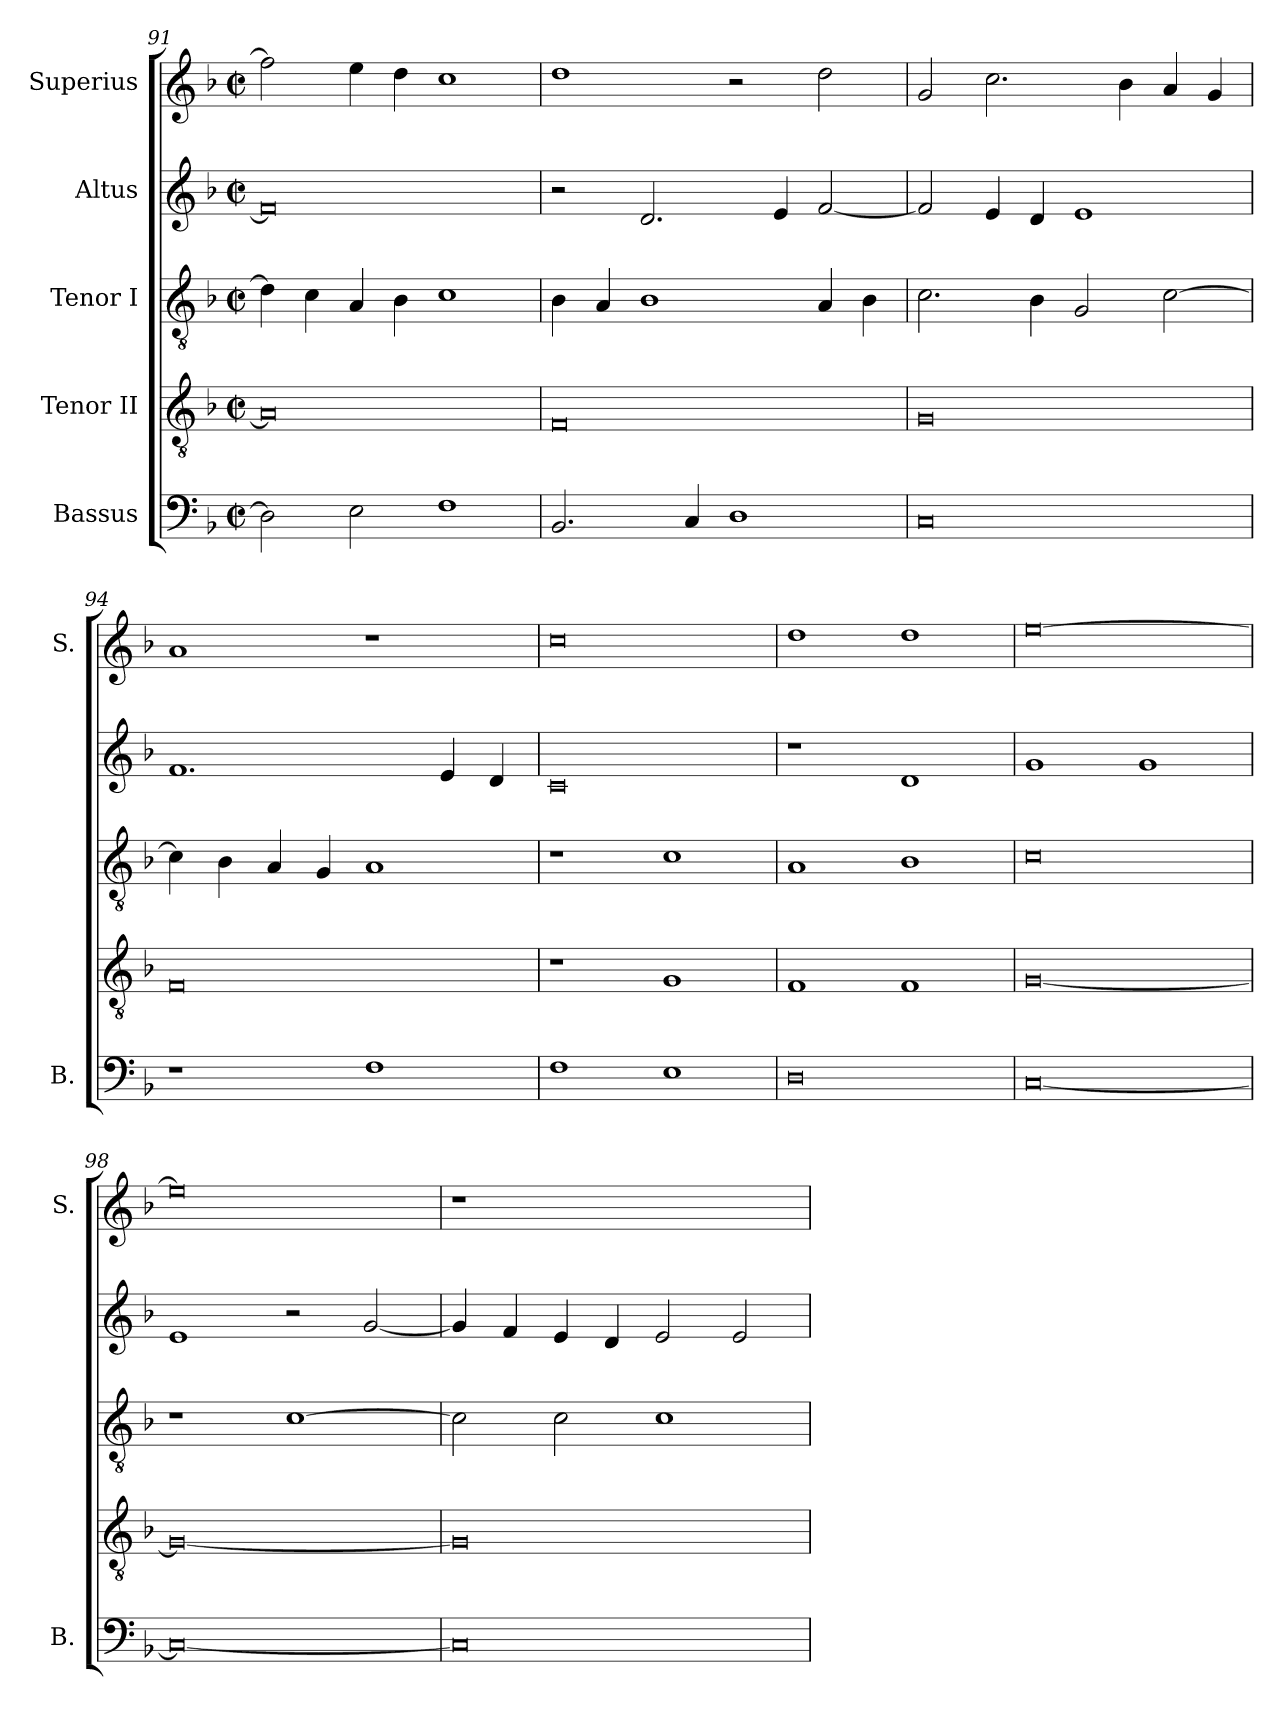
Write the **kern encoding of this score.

**kern	**kern	**kern	**kern	**kern
*part5	*part4	*part3	*part2	*part1
*staff5	*staff4	*staff3	*staff2	*staff1
*I"Bassus	*I"Tenor II	*I"Tenor I	*I"Altus	*I"Superius
*I'B.	*	*	*	*I'S.
*clefF4	*clefGv2	*clefGv2	*clefG2	*clefG2
*	*ITrd7c12	*ITrd7c12	*	*
*k[b-]	*k[b-]	*k[b-]	*k[b-]	*k[b-]
*F:	*F:	*F:	*F:	*F:
*M2/2	*M2/2	*M2/2	*M2/2	*M2/2
*met(c|)	*met(c|)	*met(c|)	*met(c|)	*met(c|)
=91	=91	=91	=91	=91
2Di\]	0AAi]	4Di\]	0fi]	2ffi\]
.	.	4Ci\	.	.
2Ei\	.	4AAi/	.	4eei\
.	.	4BB-i\	.	4ddi\
1Fi	.	1Ci	.	1cci
!!LO:PB:g=z
=92	=92	=92	=92	=92
2.BB-i/	0FFi	4BB-i\	2r	1ddi
.	.	4AAi/	.	.
.	.	1BB-i	2.di/	.
4Ci/	.	.	.	.
1Di	.	.	.	2r
.	.	.	4ei/	.
.	.	4AAi/	[<2fi/	2ddi\
.	.	4BB-i\	.	.
=93	=93	=93	=93	=93
0Ci	0GGi	2.Ci\	2fi/]	2gi/
.	.	.	4ei/	2.cci\
.	.	4BB-i\	4di/	.
.	.	2GGi/	1ei	.
.	.	.	.	4b-i\
.	.	[>2Ci\	.	4ai/
.	.	.	.	4gi/
=94	=94	=94	=94	=94
1r	0FFi	4Ci\]	1.fi	1ai
.	.	4BB-i\	.	.
.	.	4AAi/	.	.
.	.	4GGi/	.	.
1Fi	.	1AAi	.	1r
.	.	.	4ei/	.
.	.	.	4di/	.
=95	=95	=95	=95	=95
1Fi	1r	1r	0ci	0cci
1Ei	1GGi	1Ci	.	.
=96	=96	=96	=96	=96
0Di	1FFi	1AAi	1r	1ddi
.	1FFi	1BB-i	1di	1ddi
!!LO:LB:g=z
=97	=97	=97	=97	=97
[<0Ci	[<0GGi	0Ci	1gi	[>0eei
.	.	.	1gi	.
=98	=98	=98	=98	=98
0Ci_<	0GGi_<	1r	1ei	0eei]
.	.	[>1Ci	2r	.
.	.	.	[<2gi/	.
=99	=99	=99	=99	=99
!	!	!	!	!LO:N:vis=1
0Ci]	0GGi]	2Ci\]	4gi/]	1r
.	.	.	4fi/	.
.	.	2Ci\	4ei/	.
.	.	.	4di/	.
.	.	1Ci	2ei/	1ryy
.	.	.	2ei/	.
=	=	=	=	=
*-	*-	*-	*-	*-
